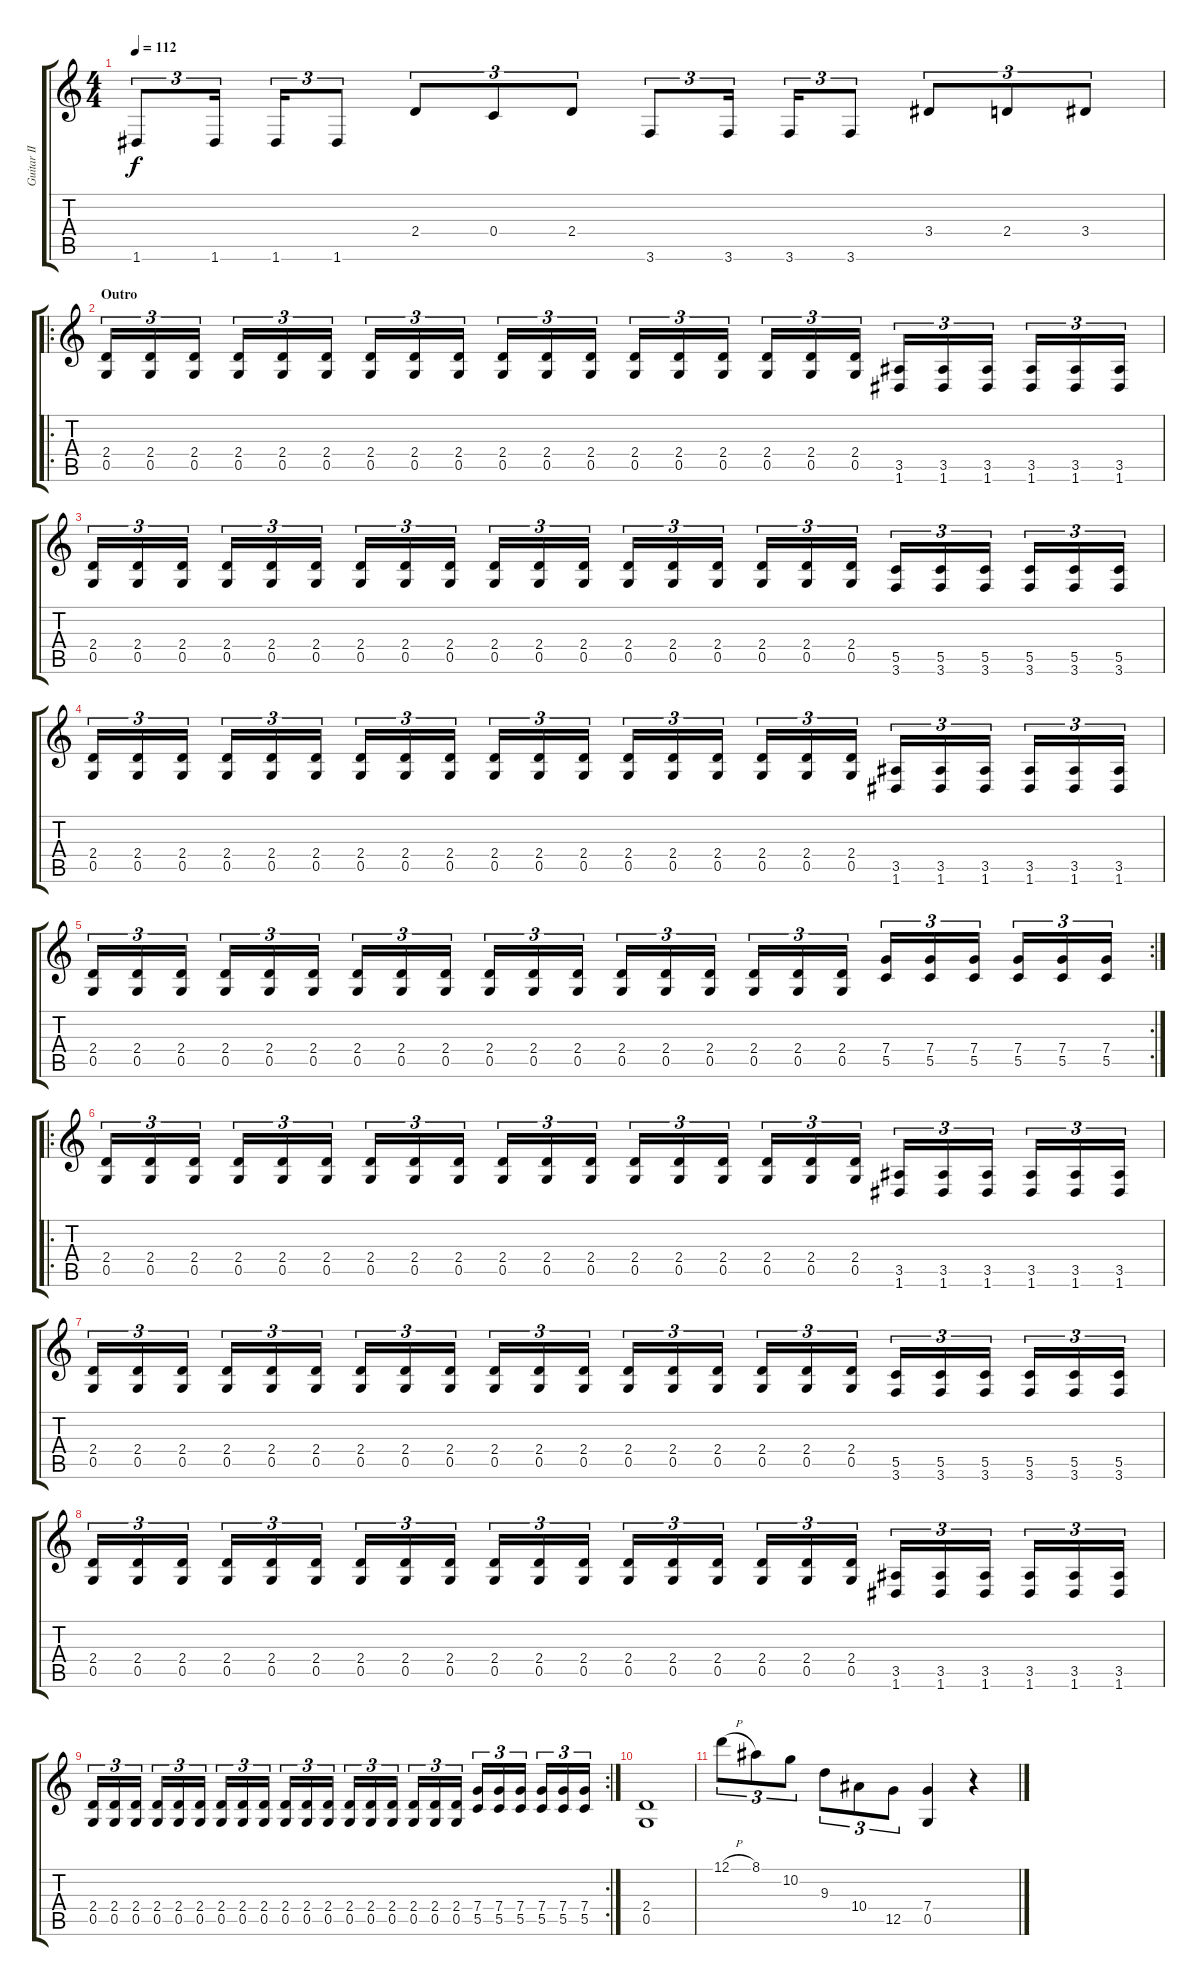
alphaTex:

\track ("Guitar II Niko" "Guitar II ") {instrument distortionguitar}
\staff {score tabs}
\tuning (D4 A3 F3 C3 G2 D2) {hide}
\ts (4 4)
\tempo 112
\clef g2
\ks c
1.6.8{tu (3 2) dy f} 1.6.16{tu (3 2)} 1.6.16{tu (3 2)} 1.6.8{tu (3 2)} 2.4.8{tu (3 2)} 0.4.8{tu (3 2)} 2.4.8{tu (3 2)} 3.6.8{tu (3 2)} 3.6.16{tu (3 2)} 3.6.16{tu (3 2)} 3.6.8{tu (3 2)} 3.4.8{tu (3 2)} 2.4.8{tu (3 2)} 3.4.8{tu (3 2)} |
\ro
\section ("" "Outro")
(2.4 0.5).16{tu (3 2)} (2.4 0.5).16{tu (3 2)} (2.4 0.5).16{tu (3 2)} (2.4 0.5).16{tu (3 2)} (2.4 0.5).16{tu (3 2)} (2.4 0.5).16{tu (3 2)} (2.4 0.5).16{tu (3 2)} (2.4 0.5).16{tu (3 2)} (2.4 0.5).16{tu (3 2)} (2.4 0.5).16{tu (3 2)} (2.4 0.5).16{tu (3 2)} (2.4 0.5).16{tu (3 2)} (2.4 0.5).16{tu (3 2)} (2.4 0.5).16{tu (3 2)} (2.4 0.5).16{tu (3 2)} (2.4 0.5).16{tu (3 2)} (2.4 0.5).16{tu (3 2)} (2.4 0.5).16{tu (3 2)} (3.5 1.6).16{tu (3 2)} (3.5 1.6).16{tu (3 2)} (3.5 1.6).16{tu (3 2)} (3.5 1.6).16{tu (3 2)} (3.5 1.6).16{tu (3 2)} (3.5 1.6).16{tu (3 2)} |
(2.4 0.5).16{tu (3 2)} (2.4 0.5).16{tu (3 2)} (2.4 0.5).16{tu (3 2)} (2.4 0.5).16{tu (3 2)} (2.4 0.5).16{tu (3 2)} (2.4 0.5).16{tu (3 2)} (2.4 0.5).16{tu (3 2)} (2.4 0.5).16{tu (3 2)} (2.4 0.5).16{tu (3 2)} (2.4 0.5).16{tu (3 2)} (2.4 0.5).16{tu (3 2)} (2.4 0.5).16{tu (3 2)} (2.4 0.5).16{tu (3 2)} (2.4 0.5).16{tu (3 2)} (2.4 0.5).16{tu (3 2)} (2.4 0.5).16{tu (3 2)} (2.4 0.5).16{tu (3 2)} (2.4 0.5).16{tu (3 2)} (5.5 3.6).16{tu (3 2)} (5.5 3.6).16{tu (3 2)} (5.5 3.6).16{tu (3 2)} (5.5 3.6).16{tu (3 2)} (5.5 3.6).16{tu (3 2)} (5.5 3.6).16{tu (3 2)} |
(2.4 0.5).16{tu (3 2)} (2.4 0.5).16{tu (3 2)} (2.4 0.5).16{tu (3 2)} (2.4 0.5).16{tu (3 2)} (2.4 0.5).16{tu (3 2)} (2.4 0.5).16{tu (3 2)} (2.4 0.5).16{tu (3 2)} (2.4 0.5).16{tu (3 2)} (2.4 0.5).16{tu (3 2)} (2.4 0.5).16{tu (3 2)} (2.4 0.5).16{tu (3 2)} (2.4 0.5).16{tu (3 2)} (2.4 0.5).16{tu (3 2)} (2.4 0.5).16{tu (3 2)} (2.4 0.5).16{tu (3 2)} (2.4 0.5).16{tu (3 2)} (2.4 0.5).16{tu (3 2)} (2.4 0.5).16{tu (3 2)} (3.5 1.6).16{tu (3 2)} (3.5 1.6).16{tu (3 2)} (3.5 1.6).16{tu (3 2)} (3.5 1.6).16{tu (3 2)} (3.5 1.6).16{tu (3 2)} (3.5 1.6).16{tu (3 2)} |
\rc 2
(2.4 0.5).16{tu (3 2)} (2.4 0.5).16{tu (3 2)} (2.4 0.5).16{tu (3 2)} (2.4 0.5).16{tu (3 2)} (2.4 0.5).16{tu (3 2)} (2.4 0.5).16{tu (3 2)} (2.4 0.5).16{tu (3 2)} (2.4 0.5).16{tu (3 2)} (2.4 0.5).16{tu (3 2)} (2.4 0.5).16{tu (3 2)} (2.4 0.5).16{tu (3 2)} (2.4 0.5).16{tu (3 2)} (2.4 0.5).16{tu (3 2)} (2.4 0.5).16{tu (3 2)} (2.4 0.5).16{tu (3 2)} (2.4 0.5).16{tu (3 2)} (2.4 0.5).16{tu (3 2)} (2.4 0.5).16{tu (3 2)} (7.4 5.5).16{tu (3 2)} (7.4 5.5).16{tu (3 2)} (7.4 5.5).16{tu (3 2)} (7.4 5.5).16{tu (3 2)} (7.4 5.5).16{tu (3 2)} (7.4 5.5).16{tu (3 2)} |
\ro
(2.4 0.5).16{tu (3 2)} (2.4 0.5).16{tu (3 2)} (2.4 0.5).16{tu (3 2)} (2.4 0.5).16{tu (3 2)} (2.4 0.5).16{tu (3 2)} (2.4 0.5).16{tu (3 2)} (2.4 0.5).16{tu (3 2)} (2.4 0.5).16{tu (3 2)} (2.4 0.5).16{tu (3 2)} (2.4 0.5).16{tu (3 2)} (2.4 0.5).16{tu (3 2)} (2.4 0.5).16{tu (3 2)} (2.4 0.5).16{tu (3 2)} (2.4 0.5).16{tu (3 2)} (2.4 0.5).16{tu (3 2)} (2.4 0.5).16{tu (3 2)} (2.4 0.5).16{tu (3 2)} (2.4 0.5).16{tu (3 2)} (3.5 1.6).16{tu (3 2)} (3.5 1.6).16{tu (3 2)} (3.5 1.6).16{tu (3 2)} (3.5 1.6).16{tu (3 2)} (3.5 1.6).16{tu (3 2)} (3.5 1.6).16{tu (3 2)} |
(2.4 0.5).16{tu (3 2)} (2.4 0.5).16{tu (3 2)} (2.4 0.5).16{tu (3 2)} (2.4 0.5).16{tu (3 2)} (2.4 0.5).16{tu (3 2)} (2.4 0.5).16{tu (3 2)} (2.4 0.5).16{tu (3 2)} (2.4 0.5).16{tu (3 2)} (2.4 0.5).16{tu (3 2)} (2.4 0.5).16{tu (3 2)} (2.4 0.5).16{tu (3 2)} (2.4 0.5).16{tu (3 2)} (2.4 0.5).16{tu (3 2)} (2.4 0.5).16{tu (3 2)} (2.4 0.5).16{tu (3 2)} (2.4 0.5).16{tu (3 2)} (2.4 0.5).16{tu (3 2)} (2.4 0.5).16{tu (3 2)} (5.5 3.6).16{tu (3 2)} (5.5 3.6).16{tu (3 2)} (5.5 3.6).16{tu (3 2)} (5.5 3.6).16{tu (3 2)} (5.5 3.6).16{tu (3 2)} (5.5 3.6).16{tu (3 2)} |
(2.4 0.5).16{tu (3 2)} (2.4 0.5).16{tu (3 2)} (2.4 0.5).16{tu (3 2)} (2.4 0.5).16{tu (3 2)} (2.4 0.5).16{tu (3 2)} (2.4 0.5).16{tu (3 2)} (2.4 0.5).16{tu (3 2)} (2.4 0.5).16{tu (3 2)} (2.4 0.5).16{tu (3 2)} (2.4 0.5).16{tu (3 2)} (2.4 0.5).16{tu (3 2)} (2.4 0.5).16{tu (3 2)} (2.4 0.5).16{tu (3 2)} (2.4 0.5).16{tu (3 2)} (2.4 0.5).16{tu (3 2)} (2.4 0.5).16{tu (3 2)} (2.4 0.5).16{tu (3 2)} (2.4 0.5).16{tu (3 2)} (3.5 1.6).16{tu (3 2)} (3.5 1.6).16{tu (3 2)} (3.5 1.6).16{tu (3 2)} (3.5 1.6).16{tu (3 2)} (3.5 1.6).16{tu (3 2)} (3.5 1.6).16{tu (3 2)} |
\rc 2
(2.4 0.5).16{tu (3 2)} (2.4 0.5).16{tu (3 2)} (2.4 0.5).16{tu (3 2)} (2.4 0.5).16{tu (3 2)} (2.4 0.5).16{tu (3 2)} (2.4 0.5).16{tu (3 2)} (2.4 0.5).16{tu (3 2)} (2.4 0.5).16{tu (3 2)} (2.4 0.5).16{tu (3 2)} (2.4 0.5).16{tu (3 2)} (2.4 0.5).16{tu (3 2)} (2.4 0.5).16{tu (3 2)} (2.4 0.5).16{tu (3 2)} (2.4 0.5).16{tu (3 2)} (2.4 0.5).16{tu (3 2)} (2.4 0.5).16{tu (3 2)} (2.4 0.5).16{tu (3 2)} (2.4 0.5).16{tu (3 2)} (7.4 5.5).16{tu (3 2)} (7.4 5.5).16{tu (3 2)} (7.4 5.5).16{tu (3 2)} (7.4 5.5).16{tu (3 2)} (7.4 5.5).16{tu (3 2)} (7.4 5.5).16{tu (3 2)} |
(2.4 0.5).1 |
12.1{h}.8{tu (3 2)} 8.1.8{tu (3 2)} 10.2.8{tu (3 2)} 9.3.8{tu (3 2)} 10.4.8{tu (3 2)} 12.5.8{tu (3 2)} (7.4 0.5).4 r.4
